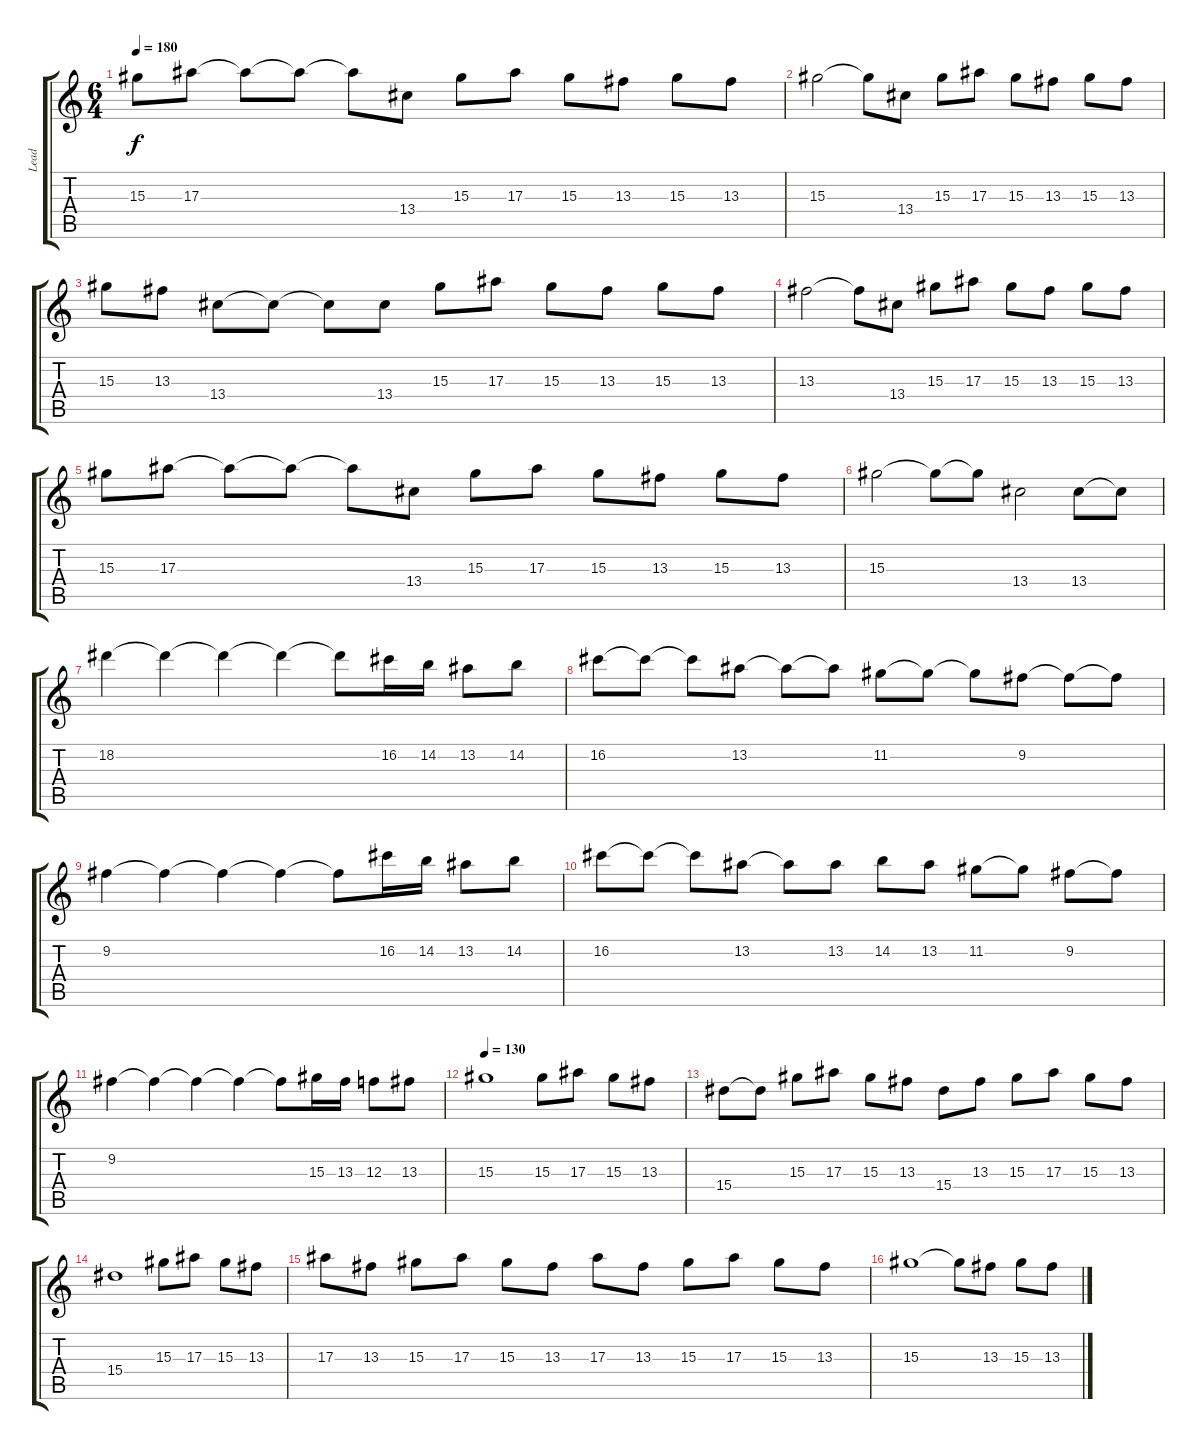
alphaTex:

\track ("Lead" "Lead") {instrument distortionguitar}
\staff {score tabs}
\tuning (D4 A3 F3 C3 G2 C2) {hide}
\ts (6 4)
\tempo 180
\clef g2
\ks c
15.3.8{dy f} 17.3.8 17.3{t}.8 17.3{t}.8 17.3{t}.8 13.4.8 15.3.8 17.3.8 15.3.8 13.3.8 15.3.8 13.3.8 |
15.3.2 15.3{t}.8 13.4.8 15.3.8 17.3.8 15.3.8 13.3.8 15.3.8 13.3.8 |
15.3.8 13.3.8 13.4.8 13.4{t}.8 13.4{t}.8 13.4.8 15.3.8 17.3.8 15.3.8 13.3.8 15.3.8 13.3.8 |
13.3.2 13.3{t}.8 13.4.8 15.3.8 17.3.8 15.3.8 13.3.8 15.3.8 13.3.8 |
15.3.8 17.3.8 17.3{t}.8 17.3{t}.8 17.3{t}.8 13.4.8 15.3.8 17.3.8 15.3.8 13.3.8 15.3.8 13.3.8 |
15.3.2 15.3{t}.8 15.3{t}.8 13.4.2 13.4.8 13.4{t}.8 |
18.2.4 18.2{t}.4 18.2{t}.4 18.2{t}.4 18.2{t}.8 16.2.16 14.2.16 13.2.8 14.2.8 |
16.2.8 16.2{t}.8 16.2{t}.8 13.2.8 13.2{t}.8 13.2{t}.8 11.2.8 11.2{t}.8 11.2{t}.8 9.2.8 9.2{t}.8 9.2{t}.8 |
9.2.4 9.2{t}.4 9.2{t}.4 9.2{t}.4 9.2{t}.8 16.2.16 14.2.16 13.2.8 14.2.8 |
16.2.8 16.2{t}.8 16.2{t}.8 13.2.8 13.2{t}.8 13.2.8 14.2.8 13.2.8 11.2.8 11.2{t}.8 9.2.8 9.2{t}.8 |
9.2.4 9.2{t}.4 9.2{t}.4 9.2{t}.4 9.2{t}.8 15.3.16 13.3.16 12.3.8 13.3.8 |
\tempo 130
15.3.1 15.3.8 17.3.8 15.3.8 13.3.8 |
15.4.8 15.4{t}.8 15.3.8 17.3.8 15.3.8 13.3.8 15.4.8 13.3.8 15.3.8 17.3.8 15.3.8 13.3.8 |
15.4.1 15.3.8 17.3.8 15.3.8 13.3.8 |
17.3.8 13.3.8 15.3.8 17.3.8 15.3.8 13.3.8 17.3.8 13.3.8 15.3.8 17.3.8 15.3.8 13.3.8 |
15.3.1 15.3{t}.8 13.3.8 15.3.8 13.3.8
